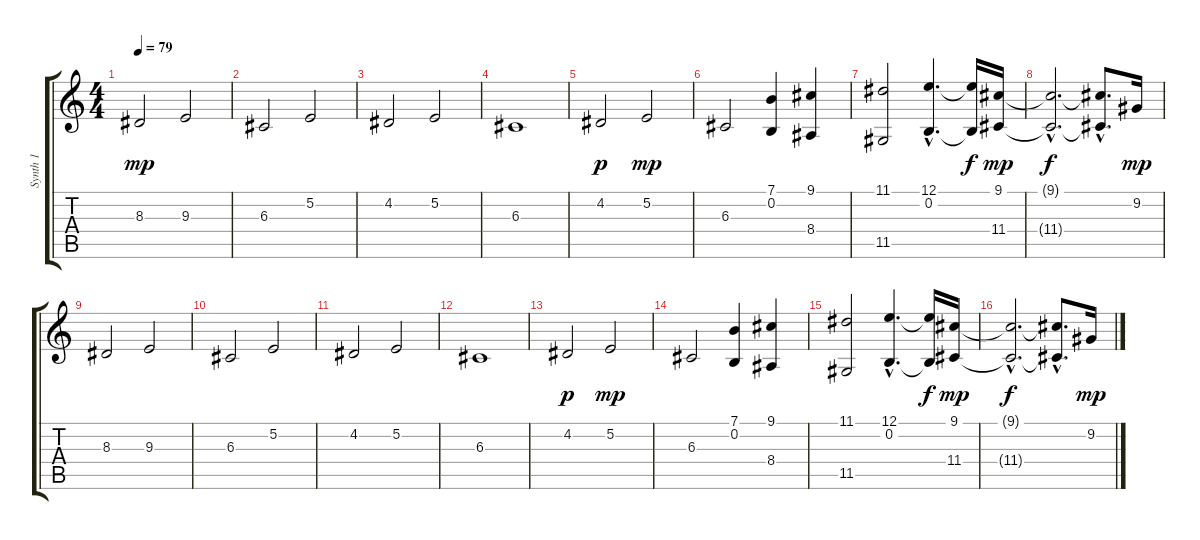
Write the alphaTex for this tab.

\track ("Synth 1" "Synth 1") {instrument stringensemble2}
\staff {score tabs}
\tuning (E4 B3 G3 D3 A2 E2) {hide}
\ts (4 4)
\tempo 79
\clef g2
\ks c
8.3.2{dy mp} 9.3.2 |
6.3.2 5.2.2 |
4.2.2 5.2.2 |
6.3.1 |
4.2.2{dy p} 5.2.2{dy mp} |
6.3.2 (7.1 0.2).4 (9.1 8.4).4 |
(11.1 11.5).2 (12.1{hac} 0.2{hac}).4{d} (12.1{t} 0.2{t}).16{dy f} (9.1 11.4).16{dy mp} |
(9.1{hac t} 11.4{hac t}).2{d dy f} (9.1{hac t} 11.4{hac t}).8{d} 9.2.16{dy mp} |
8.3.2 9.3.2 |
6.3.2 5.2.2 |
4.2.2 5.2.2 |
6.3.1 |
4.2.2{dy p} 5.2.2{dy mp} |
6.3.2 (7.1 0.2).4 (9.1 8.4).4 |
(11.1 11.5).2 (12.1{hac} 0.2{hac}).4{d} (12.1{t} 0.2{t}).16{dy f} (9.1 11.4).16{dy mp} |
(9.1{hac t} 11.4{hac t}).2{d dy f} (9.1{hac t} 11.4{hac t}).8{d} 9.2.16{dy mp}
